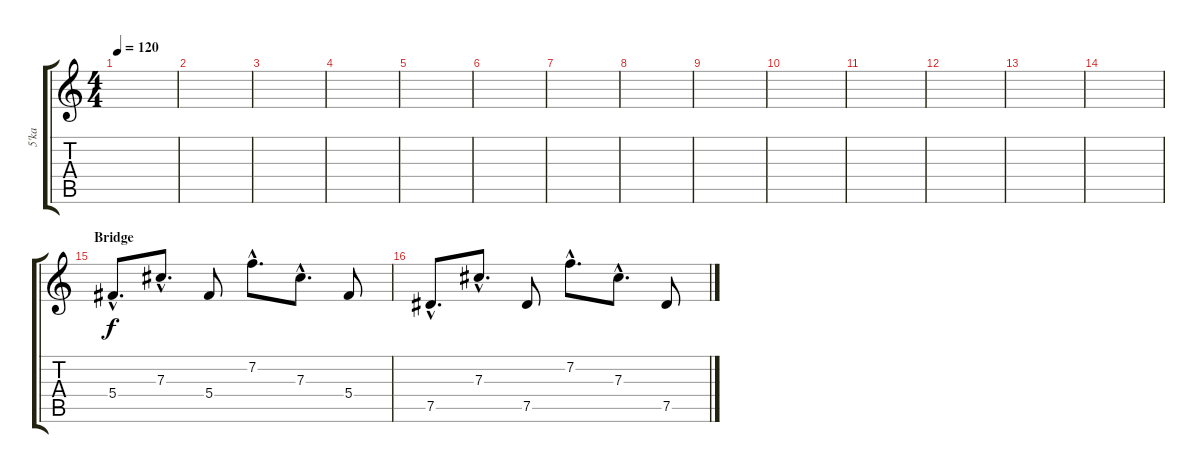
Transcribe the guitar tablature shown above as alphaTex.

\track ("5'ka" "5'ka") {instrument electricguitarclean}
\staff {score tabs}
\tuning (Eb4 Bb3 Gb3 Db3 Ab2 Eb2) {hide}
\ts (4 4)
\tempo 120
\clef g2
\ks c
|
|
|
|
|
|
|
|
|
|
|
|
|
|
\section ("" "Bridge")
5.4{hac}.8{d} 7.3{hac}.8{d} 5.4.8 7.2{hac}.8{d} 7.3{hac}.8{d} 5.4.8 |
7.5{hac}.8{d} 7.3{hac}.8{d} 7.5.8 7.2{hac}.8{d} 7.3{hac}.8{d} 7.5.8
